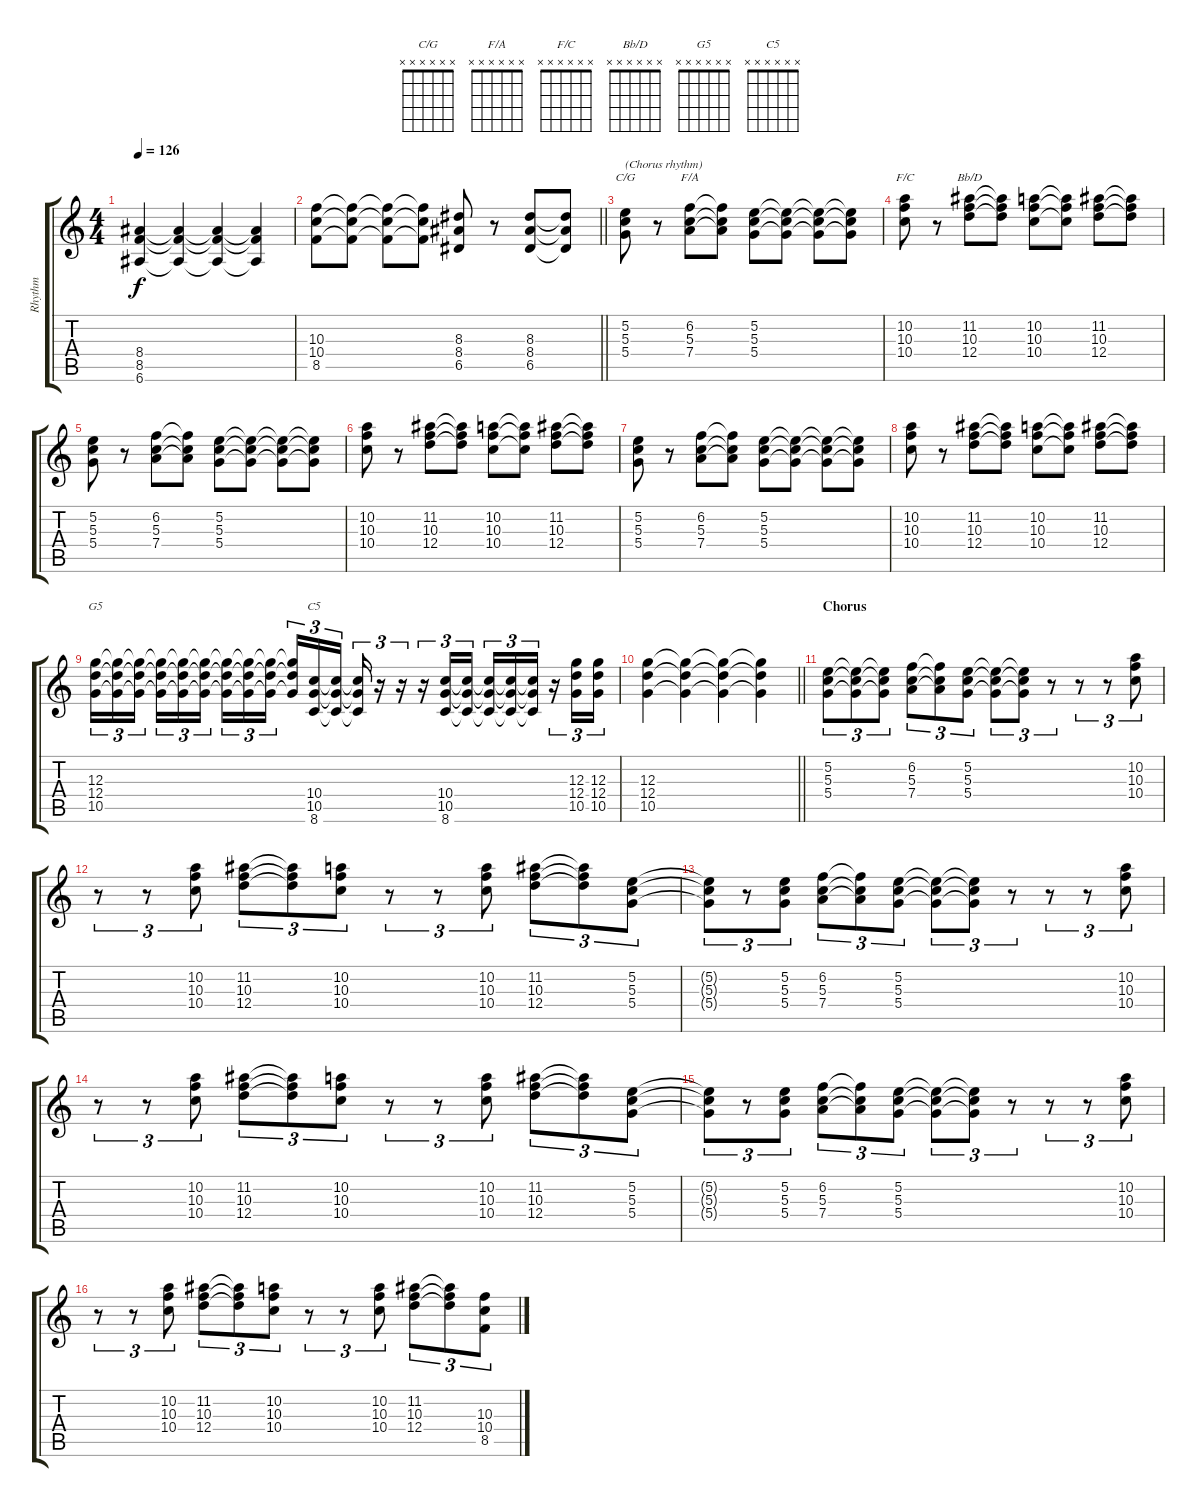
\track ("Rhythm" "Rhythm") {instrument overdrivenguitar}
\staff {score tabs}
\tuning (E4 B3 G3 D3 A2 E2) {hide}
\chord ("C/G" x x x x x x)
\chord ("F/A" x x x x x x)
\chord ("F/C" x x x x x x)
\chord ("Bb/D" x x x x x x)
\chord ("G5" x x x x x x)
\chord ("C5" x x x x x x)
\ts (4 4)
\tempo 126
\clef g2
\ks c
(8.4 8.5 6.6).4{dy f} (8.4{t} 8.5{t} 6.6{t}).4 (8.4{t} 8.5{t} 6.6{t}).4 (8.4{t} 8.5{t} 6.6{t}).4 |
\barLineRight lightlight
(10.3 10.4 8.5).8 (10.3{t} 10.4{t} 8.5{t}).8 (10.3{t} 10.4{t} 8.5{t}).8 (10.3{t} 10.4{t} 8.5{t}).8 (8.3 8.4 6.5).8 r.8 (8.3 8.4 6.5).8 (8.3{t} 8.4{t} 6.5{t}).8 |
(5.2 5.3 5.4).8{ch "C/G" txt "(Chorus rhythm)"} r.8 (6.2 5.3 7.4).8{ch "F/A"} (6.2{t} 5.3{t} 7.4{t}).8 (5.2 5.3 5.4).8 (5.2{t} 5.3{t} 5.4{t}).8 (5.2{t} 5.3{t} 5.4{t}).8 (5.2{t} 5.3{t} 5.4{t}).8 |
(10.2 10.3 10.4).8{ch "F/C"} r.8 (11.2 10.3 12.4).8{ch "Bb/D"} (11.2{t} 10.3{t} 12.4{t}).8 (10.2 10.3 10.4).8 (10.2{t} 10.3{t} 10.4{t}).8 (11.2 10.3 12.4).8 (11.2{t} 10.3{t} 12.4{t}).8 |
(5.2 5.3 5.4).8 r.8 (6.2 5.3 7.4).8 (6.2{t} 5.3{t} 7.4{t}).8 (5.2 5.3 5.4).8 (5.2{t} 5.3{t} 5.4{t}).8 (5.2{t} 5.3{t} 5.4{t}).8 (5.2{t} 5.3{t} 5.4{t}).8 |
(10.2 10.3 10.4).8 r.8 (11.2 10.3 12.4).8 (11.2{t} 10.3{t} 12.4{t}).8 (10.2 10.3 10.4).8 (10.2{t} 10.3{t} 10.4{t}).8 (11.2 10.3 12.4).8 (11.2{t} 10.3{t} 12.4{t}).8 |
(5.2 5.3 5.4).8 r.8 (6.2 5.3 7.4).8 (6.2{t} 5.3{t} 7.4{t}).8 (5.2 5.3 5.4).8 (5.2{t} 5.3{t} 5.4{t}).8 (5.2{t} 5.3{t} 5.4{t}).8 (5.2{t} 5.3{t} 5.4{t}).8 |
(10.2 10.3 10.4).8 r.8 (11.2 10.3 12.4).8 (11.2{t} 10.3{t} 12.4{t}).8 (10.2 10.3 10.4).8 (10.2{t} 10.3{t} 10.4{t}).8 (11.2 10.3 12.4).8 (11.2{t} 10.3{t} 12.4{t}).8 |
(12.3 12.4 10.5).16{tu (3 2) ch "G5"} (12.3{t} 12.4{t} 10.5{t}).16{tu (3 2)} (12.3{t} 12.4{t} 10.5{t}).16{tu (3 2) beam splitsecondary} (12.3{t} 12.4{t} 10.5{t}).16{tu (3 2)} (12.3{t} 12.4{t} 10.5{t}).16{tu (3 2)} (12.3{t} 12.4{t} 10.5{t}).16{tu (3 2)} (12.3{t} 12.4{t} 10.5{t}).16{tu (3 2)} (12.3{t} 12.4{t} 10.5{t}).16{tu (3 2)} (12.3{t} 12.4{t} 10.5{t}).16{tu (3 2) beam splitsecondary} (12.3{t} 12.4{t} 10.5{t}).16{tu (3 2)} (10.4 10.5 8.6).16{tu (3 2) ch "C5"} (10.4{t} 10.5{t} 8.6{t}).16{tu (3 2)} (10.4{t} 10.5{t} 8.6{t}).16{tu (3 2)} r.16{tu (3 2)} r.16{tu (3 2)} r.16{tu (3 2)} (10.4 10.5 8.6).16{tu (3 2)} (10.4{t} 10.5{t} 8.6{t}).16{tu (3 2)} (10.4{t} 10.5{t} 8.6{t}).16{tu (3 2)} (10.4{t} 10.5{t} 8.6{t}).16{tu (3 2)} (10.4{t} 10.5{t} 8.6{t}).16{tu (3 2)} r.16{tu (3 2)} (12.3 12.4 10.5).16{tu (3 2)} (12.3 12.4 10.5).16{tu (3 2)} |
\barLineRight lightlight
(12.3 12.4 10.5).4 (12.3{t} 12.4{t} 10.5{t}).4 (12.3{t} 12.4{t} 10.5{t}).4 (12.3{t} 12.4{t} 10.5{t}).4 |
\section ("" "Chorus")
(5.2 5.3 5.4).8{tu (3 2)} (5.2{t} 5.3{t} 5.4{t}).8{tu (3 2)} (5.2{t} 5.3{t} 5.4{t}).8{tu (3 2)} (6.2 5.3 7.4).8{tu (3 2)} (6.2{t} 5.3{t} 7.4{t}).8{tu (3 2)} (5.2 5.3 5.4).8{tu (3 2)} (5.2{t} 5.3{t} 5.4{t}).8{tu (3 2)} (5.2{t} 5.3{t} 5.4{t}).8{tu (3 2)} r.8{tu (3 2)} r.8{tu (3 2)} r.8{tu (3 2)} (10.2 10.3 10.4).8{tu (3 2)} |
r.8{tu (3 2)} r.8{tu (3 2)} (10.2 10.3 10.4).8{tu (3 2)} (11.2 10.3 12.4).8{tu (3 2)} (11.2{t} 10.3{t} 12.4{t}).8{tu (3 2)} (10.2 10.3 10.4).8{tu (3 2)} r.8{tu (3 2)} r.8{tu (3 2)} (10.2 10.3 10.4).8{tu (3 2)} (11.2 10.3 12.4).8{tu (3 2)} (11.2{t} 10.3{t} 12.4{t}).8{tu (3 2)} (5.2 5.3 5.4).8{tu (3 2)} |
(5.2{t} 5.3{t} 5.4{t}).8{tu (3 2)} r.8{tu (3 2)} (5.2 5.3 5.4).8{tu (3 2)} (6.2 5.3 7.4).8{tu (3 2)} (6.2{t} 5.3{t} 7.4{t}).8{tu (3 2)} (5.2 5.3 5.4).8{tu (3 2)} (5.2{t} 5.3{t} 5.4{t}).8{tu (3 2)} (5.2{t} 5.3{t} 5.4{t}).8{tu (3 2)} r.8{tu (3 2)} r.8{tu (3 2)} r.8{tu (3 2)} (10.2 10.3 10.4).8{tu (3 2)} |
r.8{tu (3 2)} r.8{tu (3 2)} (10.2 10.3 10.4).8{tu (3 2)} (11.2 10.3 12.4).8{tu (3 2)} (11.2{t} 10.3{t} 12.4{t}).8{tu (3 2)} (10.2 10.3 10.4).8{tu (3 2)} r.8{tu (3 2)} r.8{tu (3 2)} (10.2 10.3 10.4).8{tu (3 2)} (11.2 10.3 12.4).8{tu (3 2)} (11.2{t} 10.3{t} 12.4{t}).8{tu (3 2)} (5.2 5.3 5.4).8{tu (3 2)} |
(5.2{t} 5.3{t} 5.4{t}).8{tu (3 2)} r.8{tu (3 2)} (5.2 5.3 5.4).8{tu (3 2)} (6.2 5.3 7.4).8{tu (3 2)} (6.2{t} 5.3{t} 7.4{t}).8{tu (3 2)} (5.2 5.3 5.4).8{tu (3 2)} (5.2{t} 5.3{t} 5.4{t}).8{tu (3 2)} (5.2{t} 5.3{t} 5.4{t}).8{tu (3 2)} r.8{tu (3 2)} r.8{tu (3 2)} r.8{tu (3 2)} (10.2 10.3 10.4).8{tu (3 2)} |
r.8{tu (3 2)} r.8{tu (3 2)} (10.2 10.3 10.4).8{tu (3 2)} (11.2 10.3 12.4).8{tu (3 2)} (11.2{t} 10.3{t} 12.4{t}).8{tu (3 2)} (10.2 10.3 10.4).8{tu (3 2)} r.8{tu (3 2)} r.8{tu (3 2)} (10.2 10.3 10.4).8{tu (3 2)} (11.2 10.3 12.4).8{tu (3 2)} (11.2{t} 10.3{t} 12.4{t}).8{tu (3 2)} (10.3{sl} 10.4{sl} 8.5{sl}).8{tu (3 2)}
